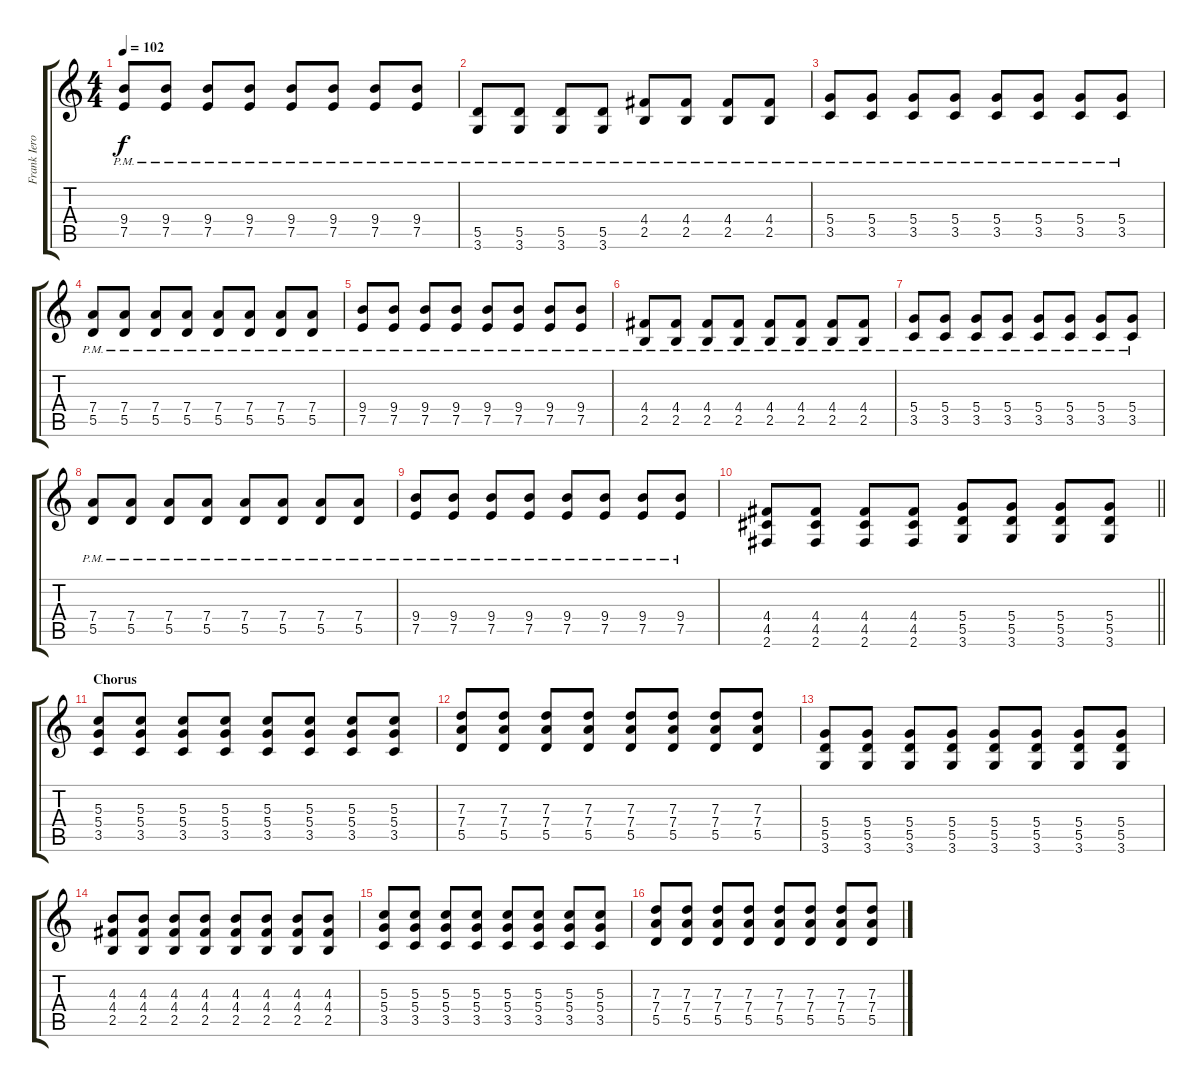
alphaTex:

\track ("Frank Iero" "Frank Iero") {instrument distortionguitar}
\staff {score tabs}
\tuning (E4 B3 G3 D3 A2 E2) {hide}
\ts (4 4)
\tempo 102
\clef g2
\ks c
(9.4{pm} 7.5{pm}).8{dy f} (9.4{pm} 7.5{pm}).8 (9.4{pm} 7.5{pm}).8 (9.4{pm} 7.5{pm}).8 (9.4{pm} 7.5{pm}).8 (9.4{pm} 7.5{pm}).8 (9.4{pm} 7.5{pm}).8 (9.4{pm} 7.5{pm}).8 |
(5.5{pm} 3.6{pm}).8 (5.5{pm} 3.6{pm}).8 (5.5{pm} 3.6{pm}).8 (5.5{pm} 3.6{pm}).8 (4.4{pm} 2.5{pm}).8 (4.4{pm} 2.5{pm}).8 (4.4{pm} 2.5{pm}).8 (4.4{pm} 2.5{pm}).8 |
(5.4{pm} 3.5{pm}).8 (5.4{pm} 3.5{pm}).8 (5.4{pm} 3.5{pm}).8 (5.4{pm} 3.5{pm}).8 (5.4{pm} 3.5{pm}).8 (5.4{pm} 3.5{pm}).8 (5.4{pm} 3.5{pm}).8 (5.4{pm} 3.5{pm}).8 |
(7.4{pm} 5.5{pm}).8 (7.4{pm} 5.5{pm}).8 (7.4{pm} 5.5{pm}).8 (7.4{pm} 5.5{pm}).8 (7.4{pm} 5.5{pm}).8 (7.4{pm} 5.5{pm}).8 (7.4{pm} 5.5{pm}).8 (7.4{pm} 5.5{pm}).8 |
(9.4{pm} 7.5{pm}).8 (9.4{pm} 7.5{pm}).8 (9.4{pm} 7.5{pm}).8 (9.4{pm} 7.5{pm}).8 (9.4{pm} 7.5{pm}).8 (9.4{pm} 7.5{pm}).8 (9.4{pm} 7.5{pm}).8 (9.4{pm} 7.5{pm}).8 |
(4.4 2.5{pm}).8 (4.4 2.5{pm}).8 (4.4 2.5{pm}).8 (4.4 2.5{pm}).8 (4.4{pm} 2.5{pm}).8 (4.4{pm} 2.5{pm}).8 (4.4{pm} 2.5{pm}).8 (4.4{pm} 2.5{pm}).8 |
(5.4{pm} 3.5{pm}).8 (5.4{pm} 3.5{pm}).8 (5.4{pm} 3.5{pm}).8 (5.4{pm} 3.5{pm}).8 (5.4{pm} 3.5{pm}).8 (5.4{pm} 3.5{pm}).8 (5.4{pm} 3.5{pm}).8 (5.4{pm} 3.5{pm}).8 |
(7.4{pm} 5.5{pm}).8 (7.4{pm} 5.5{pm}).8 (7.4{pm} 5.5{pm}).8 (7.4{pm} 5.5{pm}).8 (7.4{pm} 5.5{pm}).8 (7.4{pm} 5.5{pm}).8 (7.4{pm} 5.5{pm}).8 (7.4{pm} 5.5{pm}).8 |
(9.4{pm} 7.5{pm}).8 (9.4{pm} 7.5{pm}).8 (9.4{pm} 7.5{pm}).8 (9.4{pm} 7.5{pm}).8 (9.4{pm} 7.5{pm}).8 (9.4{pm} 7.5{pm}).8 (9.4{pm} 7.5{pm}).8 (9.4{pm} 7.5{pm}).8 |
\barLineRight lightlight
(4.4 4.5 2.6).8 (4.4 4.5 2.6).8 (4.4 4.5 2.6).8 (4.4 4.5 2.6).8 (5.4 5.5 3.6).8 (5.4 5.5 3.6).8 (5.4 5.5 3.6).8 (5.4 5.5 3.6).8 |
\section ("" "Chorus")
(5.3 5.4 3.5).8 (5.3 5.4 3.5).8 (5.3 5.4 3.5).8 (5.3 5.4 3.5).8 (5.3 5.4 3.5).8 (5.3 5.4 3.5).8 (5.3 5.4 3.5).8 (5.3 5.4 3.5).8 |
(7.3 7.4 5.5).8 (7.3 7.4 5.5).8 (7.3 7.4 5.5).8 (7.3 7.4 5.5).8 (7.3 7.4 5.5).8 (7.3 7.4 5.5).8 (7.3 7.4 5.5).8 (7.3 7.4 5.5).8 |
(5.4 5.5 3.6).8 (5.4 5.5 3.6).8 (5.4 5.5 3.6).8 (5.4 5.5 3.6).8 (5.4 5.5 3.6).8 (5.4 5.5 3.6).8 (5.4 5.5 3.6).8 (5.4 5.5 3.6).8 |
(4.3 4.4 2.5).8 (4.3 4.4 2.5).8 (4.3 4.4 2.5).8 (4.3 4.4 2.5).8 (4.3 4.4 2.5).8 (4.3 4.4 2.5).8 (4.3 4.4 2.5).8 (4.3 4.4 2.5).8 |
(5.3 5.4 3.5).8 (5.3 5.4 3.5).8 (5.3 5.4 3.5).8 (5.3 5.4 3.5).8 (5.3 5.4 3.5).8 (5.3 5.4 3.5).8 (5.3 5.4 3.5).8 (5.3 5.4 3.5).8 |
(7.3 7.4 5.5).8 (7.3 7.4 5.5).8 (7.3 7.4 5.5).8 (7.3 7.4 5.5).8 (7.3 7.4 5.5).8 (7.3 7.4 5.5).8 (7.3 7.4 5.5).8 (7.3 7.4 5.5).8
